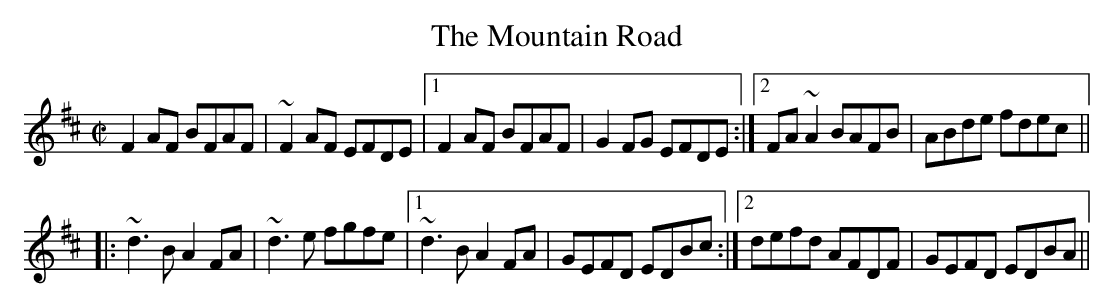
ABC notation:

X:1
T:Mountain Road, The
M:C|
L:1/8
K:D
F2AF BFAF|~F2AF EFDE|1 F2AF BFAF|G2FG EFDE:|2 FA~A2 BAFB|ABde fdec||
|:~d3B A2FA|~d3e fgfe|1 ~d3B A2FA|GEFD EDBc:|2 defd AFDF|GEFD EDBA||
